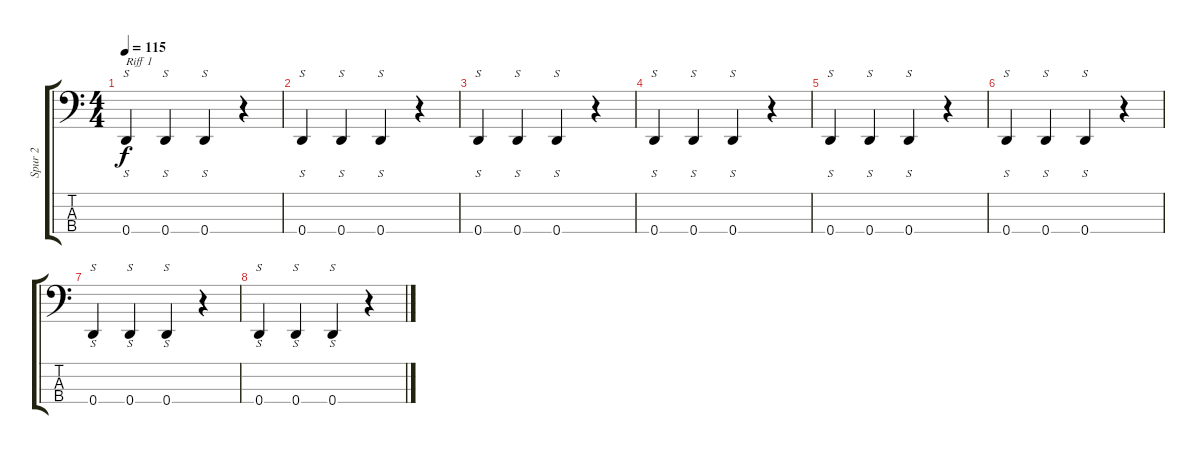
\track ("Spur 2" "Spur 2") {instrument electricbassfinger}
\staff {score tabs}
\tuning (F2 C2 G1 D1) {hide}
\ts (4 4)
\tempo 115
\clef f4
\ks c
0.4.4{s txt "Riff 1" dy f} 0.4.4{s} 0.4.4{s} r.4 |
0.4.4{s} 0.4.4{s} 0.4.4{s} r.4 |
0.4.4{s} 0.4.4{s} 0.4.4{s} r.4 |
0.4.4{s} 0.4.4{s} 0.4.4{s} r.4 |
0.4.4{s} 0.4.4{s} 0.4.4{s} r.4 |
0.4.4{s} 0.4.4{s} 0.4.4{s} r.4 |
0.4.4{s} 0.4.4{s} 0.4.4{s} r.4 |
0.4.4{s} 0.4.4{s} 0.4.4{s} r.4
